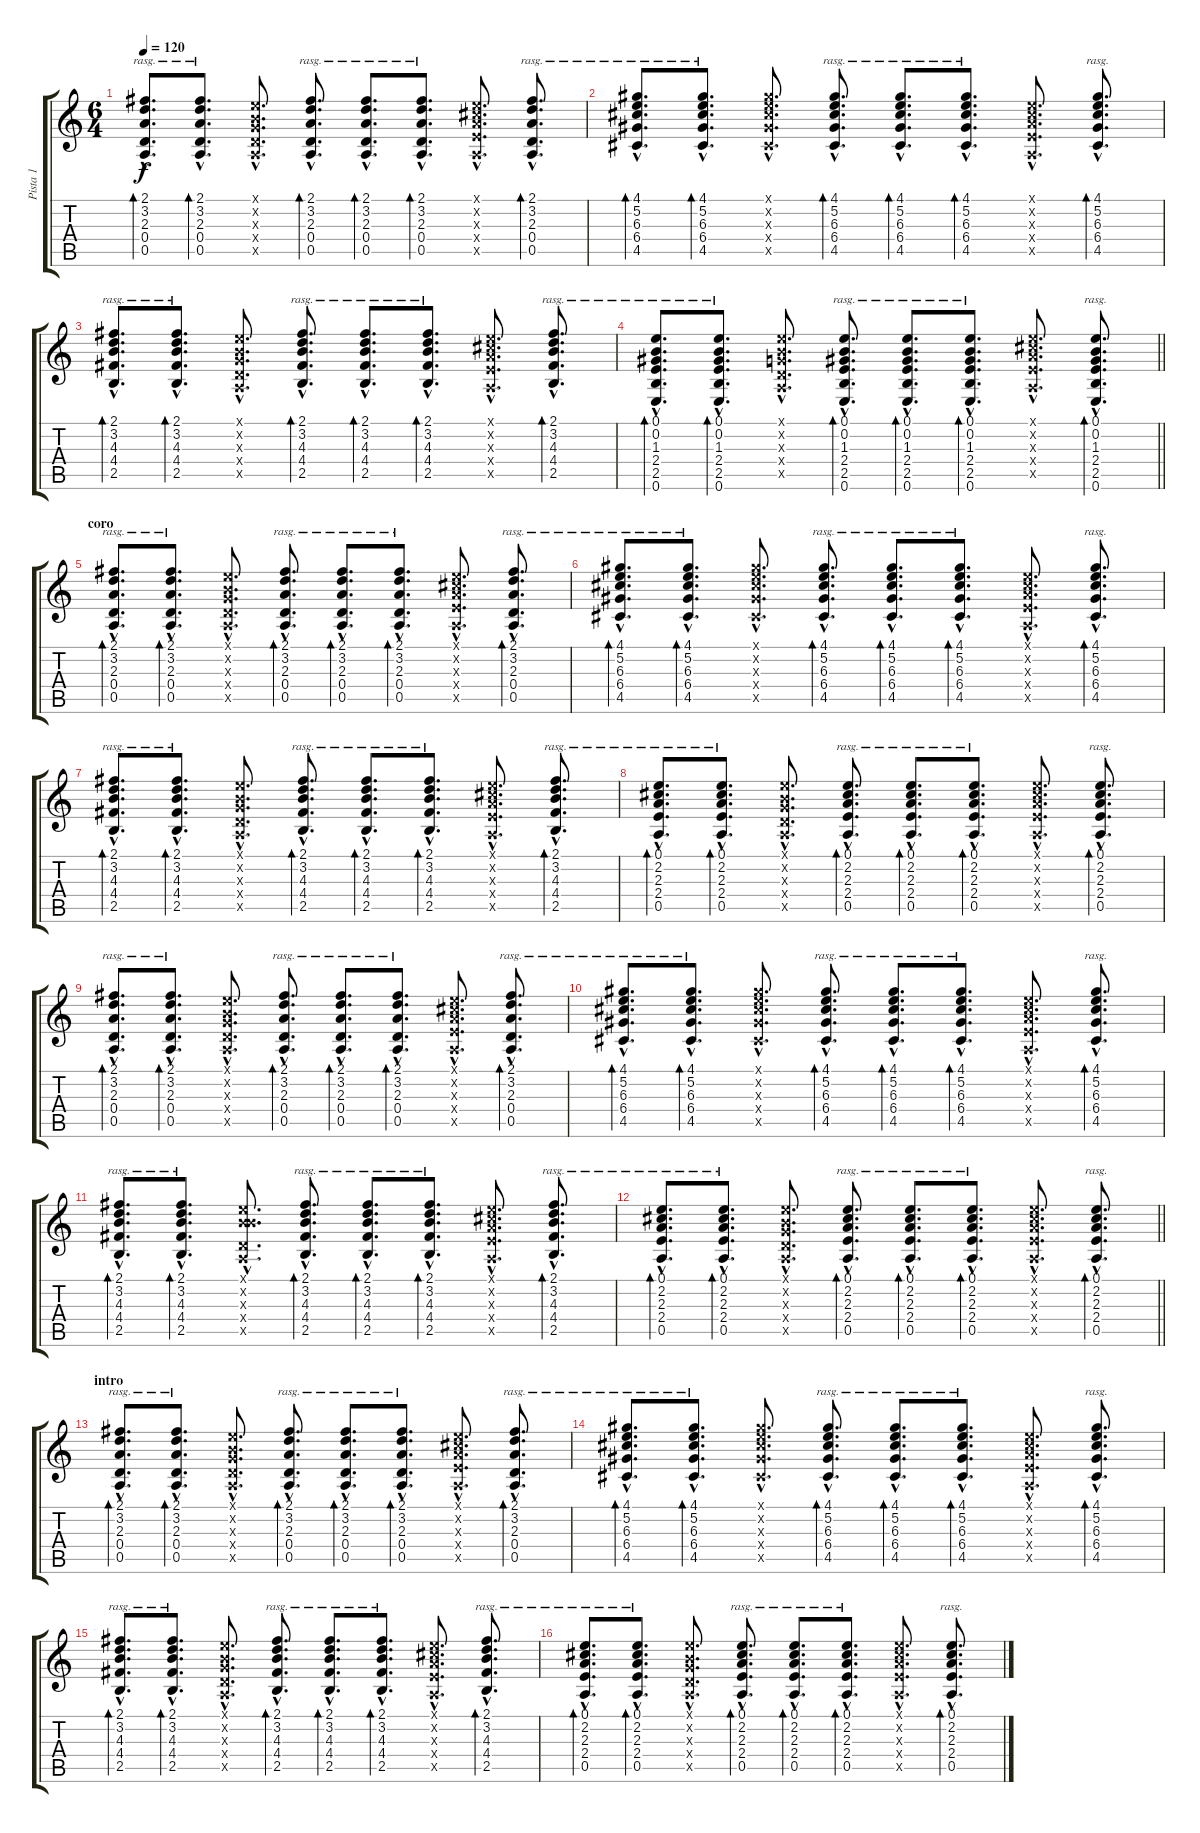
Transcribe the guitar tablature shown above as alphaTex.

\track ("Pista 1" "Pista 1") {instrument acousticguitarsteel}
\staff {score tabs}
\tuning (E4 B3 G3 D3 A2 E2) {hide}
\ts (6 4)
\tempo 120
\clef g2
\ks c
(2.1{hac} 3.2{hac} 2.3{hac} 0.4{hac} 0.5{hac}).8{d bd 30 rasg ii dy f} (2.1{hac} 3.2{hac} 2.3{hac} 0.4{hac} 0.5{hac}).8{d bd 30 rasg ii} (0.1{hac x} 0.2{hac x} 0.3{hac x} 0.4{hac x} 0.5{hac x}).8{d} (2.1{hac} 3.2{hac} 2.3{hac} 0.4{hac} 0.5{hac}).8{d bd 30 rasg ii} (2.1{hac} 3.2{hac} 2.3{hac} 0.4{hac} 0.5{hac}).8{d bd 30 rasg ii} (2.1{hac} 3.2{hac} 2.3{hac} 0.4{hac} 0.5{hac}).8{d bd 30 rasg ii} (0.1{hac x} 2.2{hac x} 2.3{hac x} 2.4{hac x} 0.5{hac x}).8{d} (2.1{hac} 3.2{hac} 2.3{hac} 0.4{hac} 0.5{hac}).8{d bd 30 rasg ii} |
(4.1{hac} 5.2{hac} 6.3{hac} 6.4{hac} 4.5{hac}).8{d bd 30 rasg ii} (4.1{hac} 5.2{hac} 6.3{hac} 6.4{hac} 4.5{hac}).8{d bd 30 rasg ii} (4.1{hac x} 5.2{hac x} 6.3{hac x} 6.4{hac x} 4.5{hac x}).8{d} (4.1{hac} 5.2{hac} 6.3{hac} 6.4{hac} 4.5{hac}).8{d bd 30 rasg ii} (4.1{hac} 5.2{hac} 6.3{hac} 6.4{hac} 4.5{hac}).8{d bd 30 rasg ii} (4.1{hac} 5.2{hac} 6.3{hac} 6.4{hac} 4.5{hac}).8{d bd 30 rasg ii} (0.1{hac x} 2.2{hac x} 2.3{hac x} 2.4{hac x} 0.5{hac x}).8{d} (4.1{hac} 5.2{hac} 6.3{hac} 6.4{hac} 4.5{hac}).8{d bd 30 rasg ii} |
(2.1{hac} 3.2{hac} 4.3{hac} 4.4{hac} 2.5{hac}).8{d bd 30 rasg ii} (2.1{hac} 3.2{hac} 4.3{hac} 4.4{hac} 2.5{hac}).8{d bd 30 rasg ii} (0.1{hac x} 0.2{hac x} 0.3{hac x} 0.4{hac x} 0.5{hac x}).8{d} (2.1{hac} 3.2{hac} 4.3{hac} 4.4{hac} 2.5{hac}).8{d bd 30 rasg ii} (2.1{hac} 3.2{hac} 4.3{hac} 4.4{hac} 2.5{hac}).8{d bd 30 rasg ii} (2.1{hac} 3.2{hac} 4.3{hac} 4.4{hac} 2.5{hac}).8{d bd 30 rasg ii} (0.1{hac x} 2.2{hac x} 2.3{hac x} 2.4{hac x} 0.5{hac x}).8{d} (2.1{hac} 3.2{hac} 4.3{hac} 4.4{hac} 2.5{hac}).8{d bd 30 rasg ii} |
\barLineRight lightlight
(0.1{hac} 0.2{hac} 1.3{hac} 2.4{hac} 2.5{hac} 0.6{hac}).8{d bd 30 rasg ii} (0.1{hac} 0.2{hac} 1.3{hac} 2.4{hac} 2.5{hac} 0.6{hac}).8{d bd 30 rasg ii} (0.1{hac x} 0.2{hac x} 0.3{hac x} 0.4{hac x} 0.5{hac x}).8{d} (0.1{hac} 0.2{hac} 1.3{hac} 2.4{hac} 2.5{hac} 0.6{hac}).8{d bd 30 rasg ii} (0.1{hac} 0.2{hac} 1.3{hac} 2.4{hac} 2.5{hac} 0.6{hac}).8{d bd 30 rasg ii} (0.1{hac} 0.2{hac} 1.3{hac} 2.4{hac} 2.5{hac} 0.6{hac}).8{d bd 30 rasg ii} (0.1{hac x} 2.2{hac x} 2.3{hac x} 2.4{hac x} 0.5{hac x}).8{d} (0.1{hac} 0.2{hac} 1.3{hac} 2.4{hac} 2.5{hac} 0.6{hac}).8{d bd 30 rasg ii} |
\section ("" "coro")
(2.1{hac} 3.2{hac} 2.3{hac} 0.4{hac} 0.5{hac}).8{d bd 30 rasg ii} (2.1{hac} 3.2{hac} 2.3{hac} 0.4{hac} 0.5{hac}).8{d bd 30 rasg ii} (0.1{hac x} 0.2{hac x} 0.3{hac x} 0.4{hac x} 0.5{hac x}).8{d} (2.1{hac} 3.2{hac} 2.3{hac} 0.4{hac} 0.5{hac}).8{d bd 30 rasg ii} (2.1{hac} 3.2{hac} 2.3{hac} 0.4{hac} 0.5{hac}).8{d bd 30 rasg ii} (2.1{hac} 3.2{hac} 2.3{hac} 0.4{hac} 0.5{hac}).8{d bd 30 rasg ii} (0.1{hac x} 2.2{hac x} 2.3{hac x} 2.4{hac x} 0.5{hac x}).8{d} (2.1{hac} 3.2{hac} 2.3{hac} 0.4{hac} 0.5{hac}).8{d bd 30 rasg ii} |
(4.1{hac} 5.2{hac} 6.3{hac} 6.4{hac} 4.5{hac}).8{d bd 30 rasg ii} (4.1{hac} 5.2{hac} 6.3{hac} 6.4{hac} 4.5{hac}).8{d bd 30 rasg ii} (4.1{hac x} 5.2{hac x} 6.3{hac x} 6.4{hac x} 4.5{hac x}).8{d} (4.1{hac} 5.2{hac} 6.3{hac} 6.4{hac} 4.5{hac}).8{d bd 30 rasg ii} (4.1{hac} 5.2{hac} 6.3{hac} 6.4{hac} 4.5{hac}).8{d bd 30 rasg ii} (4.1{hac} 5.2{hac} 6.3{hac} 6.4{hac} 4.5{hac}).8{d bd 30 rasg ii} (0.1{hac x} 2.2{hac x} 2.3{hac x} 2.4{hac x} 0.5{hac x}).8{d} (4.1{hac} 5.2{hac} 6.3{hac} 6.4{hac} 4.5{hac}).8{d bd 30 rasg ii} |
(2.1{hac} 3.2{hac} 4.3{hac} 4.4{hac} 2.5{hac}).8{d bd 30 rasg ii} (2.1{hac} 3.2{hac} 4.3{hac} 4.4{hac} 2.5{hac}).8{d bd 30 rasg ii} (0.1{hac x} 0.2{hac x} 0.3{hac x} 0.4{hac x} 0.5{hac x}).8{d} (2.1{hac} 3.2{hac} 4.3{hac} 4.4{hac} 2.5{hac}).8{d bd 30 rasg ii} (2.1{hac} 3.2{hac} 4.3{hac} 4.4{hac} 2.5{hac}).8{d bd 30 rasg ii} (2.1{hac} 3.2{hac} 4.3{hac} 4.4{hac} 2.5{hac}).8{d bd 30 rasg ii} (0.1{hac x} 2.2{hac x} 2.3{hac x} 2.4{hac x} 0.5{hac x}).8{d} (2.1{hac} 3.2{hac} 4.3{hac} 4.4{hac} 2.5{hac}).8{d bd 30 rasg ii} |
(0.1{hac} 2.2{hac} 2.3{hac} 2.4{hac} 0.5{hac}).8{d bd 30 rasg ii} (0.1{hac} 2.2{hac} 2.3{hac} 2.4{hac} 0.5{hac}).8{d bd 30 rasg ii} (0.1{hac x} 0.2{hac x} 0.3{hac x} 0.4{hac x} 0.5{hac x}).8{d} (0.1{hac} 2.2{hac} 2.3{hac} 2.4{hac} 0.5{hac}).8{d bd 30 rasg ii} (0.1{hac} 2.2{hac} 2.3{hac} 2.4{hac} 0.5{hac}).8{d bd 30 rasg ii} (0.1{hac} 2.2{hac} 2.3{hac} 2.4{hac} 0.5{hac}).8{d bd 30 rasg ii} (0.1{hac x} 2.2{hac x} 2.3{hac x} 2.4{hac x} 0.5{hac x}).8{d} (0.1{hac} 2.2{hac} 2.3{hac} 2.4{hac} 0.5{hac}).8{d bd 30 rasg ii} |
(2.1{hac} 3.2{hac} 2.3{hac} 0.4{hac} 0.5{hac}).8{d bd 30 rasg ii} (2.1{hac} 3.2{hac} 2.3{hac} 0.4{hac} 0.5{hac}).8{d bd 30 rasg ii} (0.1{hac x} 0.2{hac x} 0.3{hac x} 0.4{hac x} 0.5{hac x}).8{d} (2.1{hac} 3.2{hac} 2.3{hac} 0.4{hac} 0.5{hac}).8{d bd 30 rasg ii} (2.1{hac} 3.2{hac} 2.3{hac} 0.4{hac} 0.5{hac}).8{d bd 30 rasg ii} (2.1{hac} 3.2{hac} 2.3{hac} 0.4{hac} 0.5{hac}).8{d bd 30 rasg ii} (0.1{hac x} 2.2{hac x} 2.3{hac x} 2.4{hac x} 0.5{hac x}).8{d} (2.1{hac} 3.2{hac} 2.3{hac} 0.4{hac} 0.5{hac}).8{d bd 30 rasg ii} |
(4.1{hac} 5.2{hac} 6.3{hac} 6.4{hac} 4.5{hac}).8{d bd 30 rasg ii} (4.1{hac} 5.2{hac} 6.3{hac} 6.4{hac} 4.5{hac}).8{d bd 30 rasg ii} (4.1{hac x} 5.2{hac x} 6.3{hac x} 6.4{hac x} 4.5{hac x}).8{d} (4.1{hac} 5.2{hac} 6.3{hac} 6.4{hac} 4.5{hac}).8{d bd 30 rasg ii} (4.1{hac} 5.2{hac} 6.3{hac} 6.4{hac} 4.5{hac}).8{d bd 30 rasg ii} (4.1{hac} 5.2{hac} 6.3{hac} 6.4{hac} 4.5{hac}).8{d bd 30 rasg ii} (0.1{hac x} 2.2{hac x} 2.3{hac x} 2.4{hac x} 0.5{hac x}).8{d} (4.1{hac} 5.2{hac} 6.3{hac} 6.4{hac} 4.5{hac}).8{d bd 30 rasg ii} |
(2.1{hac} 3.2{hac} 4.3{hac} 4.4{hac} 2.5{hac}).8{d bd 30 rasg ii} (2.1{hac} 3.2{hac} 4.3{hac} 4.4{hac} 2.5{hac}).8{d bd 30 rasg ii} (0.1{hac x} 0.2{hac x} 4.3{hac x} 0.4{hac x} 0.5{hac x}).8{d} (2.1{hac} 3.2{hac} 4.3{hac} 4.4{hac} 2.5{hac}).8{d bd 30 rasg ii} (2.1{hac} 3.2{hac} 4.3{hac} 4.4{hac} 2.5{hac}).8{d bd 30 rasg ii} (2.1{hac} 3.2{hac} 4.3{hac} 4.4{hac} 2.5{hac}).8{d bd 30 rasg ii} (0.1{hac x} 2.2{hac x} 2.3{hac x} 2.4{hac x} 0.5{hac x}).8{d} (2.1{hac} 3.2{hac} 4.3{hac} 4.4{hac} 2.5{hac}).8{d bd 30 rasg ii} |
\barLineRight lightlight
(0.1{hac} 2.2{hac} 2.3{hac} 2.4{hac} 0.5{hac}).8{d bd 30 rasg ii} (0.1{hac} 2.2{hac} 2.3{hac} 2.4{hac} 0.5{hac}).8{d bd 30 rasg ii} (0.1{hac x} 0.2{hac x} 0.3{hac x} 0.4{hac x} 0.5{hac x}).8{d} (0.1{hac} 2.2{hac} 2.3{hac} 2.4{hac} 0.5{hac}).8{d bd 30 rasg ii} (0.1{hac} 2.2{hac} 2.3{hac} 2.4{hac} 0.5{hac}).8{d bd 30 rasg ii} (0.1{hac} 2.2{hac} 2.3{hac} 2.4{hac} 0.5{hac}).8{d bd 30 rasg ii} (0.1{hac x} 2.2{hac x} 2.3{hac x} 2.4{hac x} 0.5{hac x}).8{d} (0.1{hac} 2.2{hac} 2.3{hac} 2.4{hac} 0.5{hac}).8{d bd 30 rasg ii} |
\section ("" "intro")
(2.1{hac} 3.2{hac} 2.3{hac} 0.4{hac} 0.5{hac}).8{d bd 30 rasg ii} (2.1{hac} 3.2{hac} 2.3{hac} 0.4{hac} 0.5{hac}).8{d bd 30 rasg ii} (0.1{hac x} 0.2{hac x} 0.3{hac x} 0.4{hac x} 0.5{hac x}).8{d} (2.1{hac} 3.2{hac} 2.3{hac} 0.4{hac} 0.5{hac}).8{d bd 30 rasg ii} (2.1{hac} 3.2{hac} 2.3{hac} 0.4{hac} 0.5{hac}).8{d bd 30 rasg ii} (2.1{hac} 3.2{hac} 2.3{hac} 0.4{hac} 0.5{hac}).8{d bd 30 rasg ii} (0.1{hac x} 2.2{hac x} 2.3{hac x} 2.4{hac x} 0.5{hac x}).8{d} (2.1{hac} 3.2{hac} 2.3{hac} 0.4{hac} 0.5{hac}).8{d bd 30 rasg ii} |
(4.1{hac} 5.2{hac} 6.3{hac} 6.4{hac} 4.5{hac}).8{d bd 30 rasg ii} (4.1{hac} 5.2{hac} 6.3{hac} 6.4{hac} 4.5{hac}).8{d bd 30 rasg ii} (4.1{hac x} 5.2{hac x} 6.3{hac x} 6.4{hac x} 4.5{hac x}).8{d} (4.1{hac} 5.2{hac} 6.3{hac} 6.4{hac} 4.5{hac}).8{d bd 30 rasg ii} (4.1{hac} 5.2{hac} 6.3{hac} 6.4{hac} 4.5{hac}).8{d bd 30 rasg ii} (4.1{hac} 5.2{hac} 6.3{hac} 6.4{hac} 4.5{hac}).8{d bd 30 rasg ii} (0.1{hac x} 2.2{hac x} 2.3{hac x} 2.4{hac x} 0.5{hac x}).8{d} (4.1{hac} 5.2{hac} 6.3{hac} 6.4{hac} 4.5{hac}).8{d bd 30 rasg ii} |
(2.1{hac} 3.2{hac} 4.3{hac} 4.4{hac} 2.5{hac}).8{d bd 30 rasg ii} (2.1{hac} 3.2{hac} 4.3{hac} 4.4{hac} 2.5{hac}).8{d bd 30 rasg ii} (0.1{hac x} 0.2{hac x} 0.3{hac x} 0.4{hac x} 0.5{hac x}).8{d} (2.1{hac} 3.2{hac} 4.3{hac} 4.4{hac} 2.5{hac}).8{d bd 30 rasg ii} (2.1{hac} 3.2{hac} 4.3{hac} 4.4{hac} 2.5{hac}).8{d bd 30 rasg ii} (2.1{hac} 3.2{hac} 4.3{hac} 4.4{hac} 2.5{hac}).8{d bd 30 rasg ii} (0.1{hac x} 2.2{hac x} 2.3{hac x} 2.4{hac x} 0.5{hac x}).8{d} (2.1{hac} 3.2{hac} 4.3{hac} 4.4{hac} 2.5{hac}).8{d bd 30 rasg ii} |
(0.1{hac} 2.2{hac} 2.3{hac} 2.4{hac} 0.5{hac}).8{d bd 30 rasg ii} (0.1{hac} 2.2{hac} 2.3{hac} 2.4{hac} 0.5{hac}).8{d bd 30 rasg ii} (0.1{hac x} 0.2{hac x} 0.3{hac x} 0.4{hac x} 0.5{hac x}).8{d} (0.1{hac} 2.2{hac} 2.3{hac} 2.4{hac} 0.5{hac}).8{d bd 30 rasg ii} (0.1{hac} 2.2{hac} 2.3{hac} 2.4{hac} 0.5{hac}).8{d bd 30 rasg ii} (0.1{hac} 2.2{hac} 2.3{hac} 2.4{hac} 0.5{hac}).8{d bd 30 rasg ii} (0.1{hac x} 2.2{hac x} 2.3{hac x} 2.4{hac x} 0.5{hac x}).8{d} (0.1{hac} 2.2{hac} 2.3{hac} 2.4{hac} 0.5{hac}).8{d bd 30 rasg ii}
